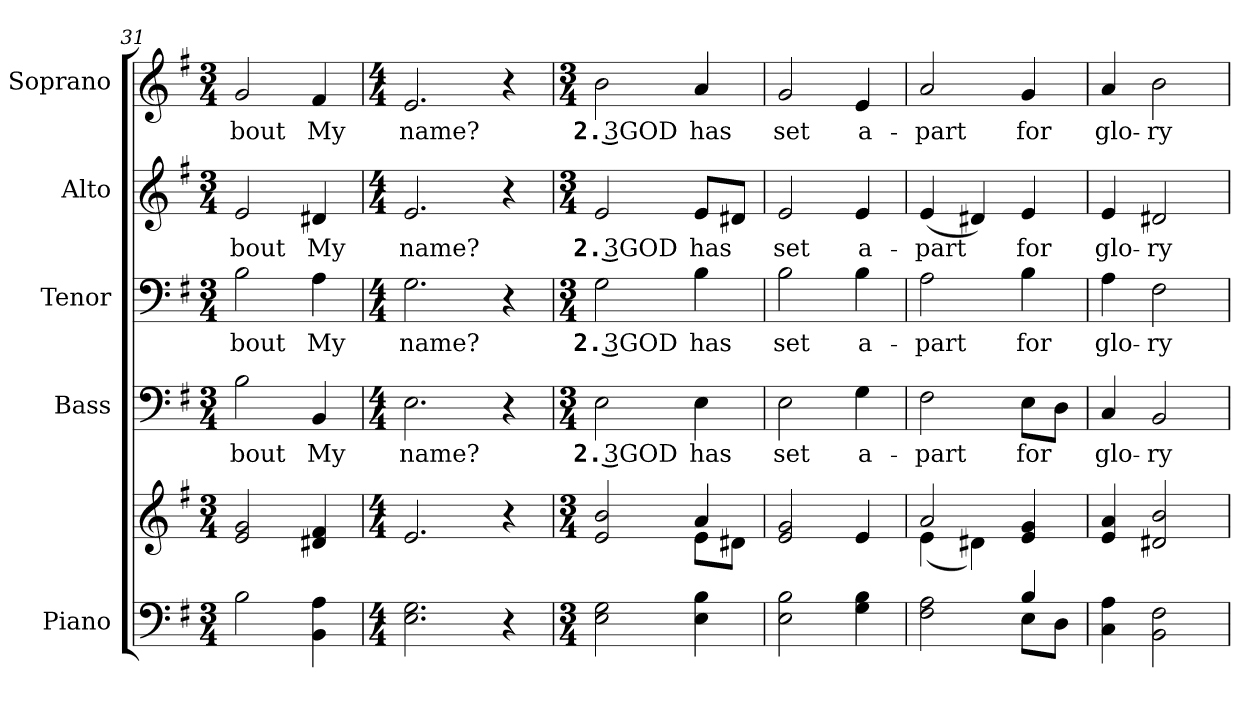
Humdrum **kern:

**kern	**kern	**kern	**text	**kern	**text	**kern	**text	**kern	**text
*part5	*part5	*part4	*part4	*part3	*part3	*part2	*part2	*part1	*part1
*staff6	*staff5	*staff4	*staff4	*staff3	*staff3	*staff2	*staff2	*staff1	*staff1
*I"Piano	*	*I"Bass	*	*I"Tenor	*	*I"Alto	*	*I"Soprano	*
*I'Pno.	*	*I'B.	*	*I'T.	*	*I'A.	*	*I'S.	*
*clefF4	*clefG2	*clefF4	*	*clefF4	*	*clefG2	*	*clefG2	*
*k[f#]	*k[f#]	*k[f#]	*	*k[f#]	*	*k[f#]	*	*k[f#]	*
*G:	*G:	*G:	*	*G:	*	*G:	*	*G:	*
*M3/4	*M3/4	*M3/4	*	*M3/4	*	*M3/4	*	*M3/4	*
=31	=31	=31	=31	=31	=31	=31	=31	=31	=31
!	!	!	!LO:LY:b:color=#000000	!	!	!	!	!	!
!	!	!	!	!	!LO:LY:b:color=#000000	!	!	!	!
!	!	!	!	!	!	!	!LO:LY:b:color=#000000	!	!
!	!	!	!	!	!	!	!	!	!LO:LY:b:color=#000000
2Bi\	2ei/ 2gi	2Bi\	-bout	2Bi\	-bout	2ei/	-bout	2gi/	-bout
!	!	!	!LO:LY:b:color=#000000	!	!	!	!	!	!
!	!	!	!	!	!LO:LY:b:color=#000000	!	!	!	!
!	!	!	!	!	!	!	!LO:LY:b:color=#000000	!	!
!	!	!	!	!	!	!	!	!	!LO:LY:b:color=#000000
4BBi\ 4Ai	4d#Xi/ 4f#i	4BBi/	My	4Ai\	My	4d#Xi/	My	4f#i/	My
=32	=32	=32	=32	=32	=32	=32	=32	=32	=32
*M4/4	*M4/4	*M4/4	*	*M4/4	*	*M4/4	*	*M4/4	*
!	!	!	!LO:LY:b:color=#000000	!	!	!	!	!	!
!	!	!	!	!	!LO:LY:b:color=#000000	!	!	!	!
!	!	!	!	!	!	!	!LO:LY:b:color=#000000	!	!
!	!	!	!	!	!	!	!	!	!LO:LY:b:color=#000000
2.Ei\ 2.Gi	2.ei/	2.Ei\	name?	2.Gi\	name?	2.ei/	name?	2.ei/	name?
4r	4r	4r	.	4r	.	4r	.	4r	.
!!LO:PB:g=z
=33	=33	=33	=33	=33	=33	=33	=33	=33	=33
*M3/4	*M3/4	*M3/4	*	*M3/4	*	*M3/4	*	*M3/4	*
*	*^	*	*	*	*	*	*	*	*
!	!	!	!	!LO:LY:b:color=#000000	!	!	!	!	!	!
!	!	!	!	!	!	!LO:LY:b:color=#000000	!	!	!	!
!	!	!	!	!	!	!	!	!LO:LY:b:color=#000000	!	!
!	!	!	!	!	!	!	!	!	!	!LO:LY:b:color=#000000
2Ei\ 2Gi	2ei/ 2bi	2ryy	2Ei\	2. 3GOD	2Gi\	2. 3GOD	2ei/	2. 3GOD	2bi\	2. 3GOD
!	!	!	!	!LO:LY:b:color=#000000	!	!	!	!	!	!
!	!	!	!	!	!	!LO:LY:b:color=#000000	!	!	!	!
!	!	!	!	!	!	!	!	!LO:LY:b:color=#000000	!	!
!	!	!	!	!	!	!	!	!	!	!LO:LY:b:color=#000000
4Ei\ 4Bi	4ai/	8ei\L	4Ei\	has	4Bi\	has	8ei/L	has	4ai/	has
.	.	8d#Xi\J	.	.	.	.	8d#Xi/J	.	.	.
*	*v	*v	*	*	*	*	*	*	*	*
=34	=34	=34	=34	=34	=34	=34	=34	=34	=34
*	*^	*	*	*	*	*	*	*	*
!	!	!	!	!LO:LY:b:color=#000000	!	!	!	!	!	!
*	*v	*v	*	*	*	*	*	*	*	*
*	*^	*	*	*	*	*	*	*	*
!	!	!	!	!	!	!LO:LY:b:color=#000000	!	!	!	!
*	*v	*v	*	*	*	*	*	*	*	*
*	*^	*	*	*	*	*	*	*	*
!	!	!	!	!	!	!	!	!LO:LY:b:color=#000000	!	!
*	*v	*v	*	*	*	*	*	*	*	*
*	*^	*	*	*	*	*	*	*	*
!	!	!	!	!	!	!	!	!	!	!LO:LY:b:color=#000000
*	*v	*v	*	*	*	*	*	*	*	*
2Ei\ 2Bi	2ei/ 2gi	2Ei\	set	2Bi\	set	2ei/	set	2gi/	set
!	!	!	!LO:LY:b:color=#000000	!	!	!	!	!	!
!	!	!	!	!	!LO:LY:b:color=#000000	!	!	!	!
!	!	!	!	!	!	!	!LO:LY:b:color=#000000	!	!
!	!	!	!	!	!	!	!	!	!LO:LY:b:color=#000000
4Gi\ 4Bi	4ei/	4Gi\	a-	4Bi\	a-	4ei/	a-	4ei/	a-
=35	=35	=35	=35	=35	=35	=35	=35	=35	=35
*^	*^	*	*	*	*	*	*	*	*
!	!	!	!	!	!LO:LY:b:color=#000000	!	!	!	!	!	!
!	!	!	!	!	!	!	!LO:LY:b:color=#000000	!	!	!	!
!	!	!	!	!	!	!	!	!	!LO:LY:b:color=#000000	!	!
!	!	!	!	!	!	!	!	!	!	!	!LO:LY:b:color=#000000
2F#i\ 2Ai	2ryy	2ai/	(4ei\	2F#i\	-part	2Ai\	-part	(4ei/	-part	2ai/	-part
.	.	.	4d#Xi\)	.	.	.	.	4d#Xi/)	.	.	.
!	!	!	!	!	!LO:LY:b:color=#000000	!	!	!	!	!	!
!	!	!	!	!	!	!	!LO:LY:b:color=#000000	!	!	!	!
!	!	!	!	!	!	!	!	!	!LO:LY:b:color=#000000	!	!
!	!	!	!	!	!	!	!	!	!	!	!LO:LY:b:color=#000000
4Bi/	8Ei\L	4ei/ 4gi	4ryy	8Ei\L	for	4Bi\	for	4ei/	for	4gi/	for
.	8Di\J	.	.	8Di\J	.	.	.	.	.	.	.
*v	*v	*	*	*	*	*	*	*	*	*	*
*	*v	*v	*	*	*	*	*	*	*	*
=36	=36	=36	=36	=36	=36	=36	=36	=36	=36
*^	*	*	*	*	*	*	*	*	*
!	!	!	!	!LO:LY:b:color=#000000	!	!	!	!	!	!
*v	*v	*	*	*	*	*	*	*	*	*
*^	*	*	*	*	*	*	*	*	*
!	!	!	!	!	!	!LO:LY:b:color=#000000	!	!	!	!
*v	*v	*	*	*	*	*	*	*	*	*
*^	*	*	*	*	*	*	*	*	*
!	!	!	!	!	!	!	!	!LO:LY:b:color=#000000	!	!
*v	*v	*	*	*	*	*	*	*	*	*
*^	*	*	*	*	*	*	*	*	*
!	!	!	!	!	!	!	!	!	!	!LO:LY:b:color=#000000
*v	*v	*	*	*	*	*	*	*	*	*
4Ci\ 4Ai	4ei/ 4ai	4Ci/	glo-	4Ai\	glo-	4ei/	glo-	4ai/	glo-
!	!	!	!LO:LY:b:color=#000000	!	!	!	!	!	!
!	!	!	!	!	!LO:LY:b:color=#000000	!	!	!	!
!	!	!	!	!	!	!	!LO:LY:b:color=#000000	!	!
!	!	!	!	!	!	!	!	!	!LO:LY:b:color=#000000
2BBi\ 2F#i	2d#Xi/ 2bi	2BBi/	-ry	2F#i\	-ry	2d#Xi/	-ry	2bi\	-ry
=	=	=	=	=	=	=	=	=	=
*-	*-	*-	*-	*-	*-	*-	*-	*-	*-
